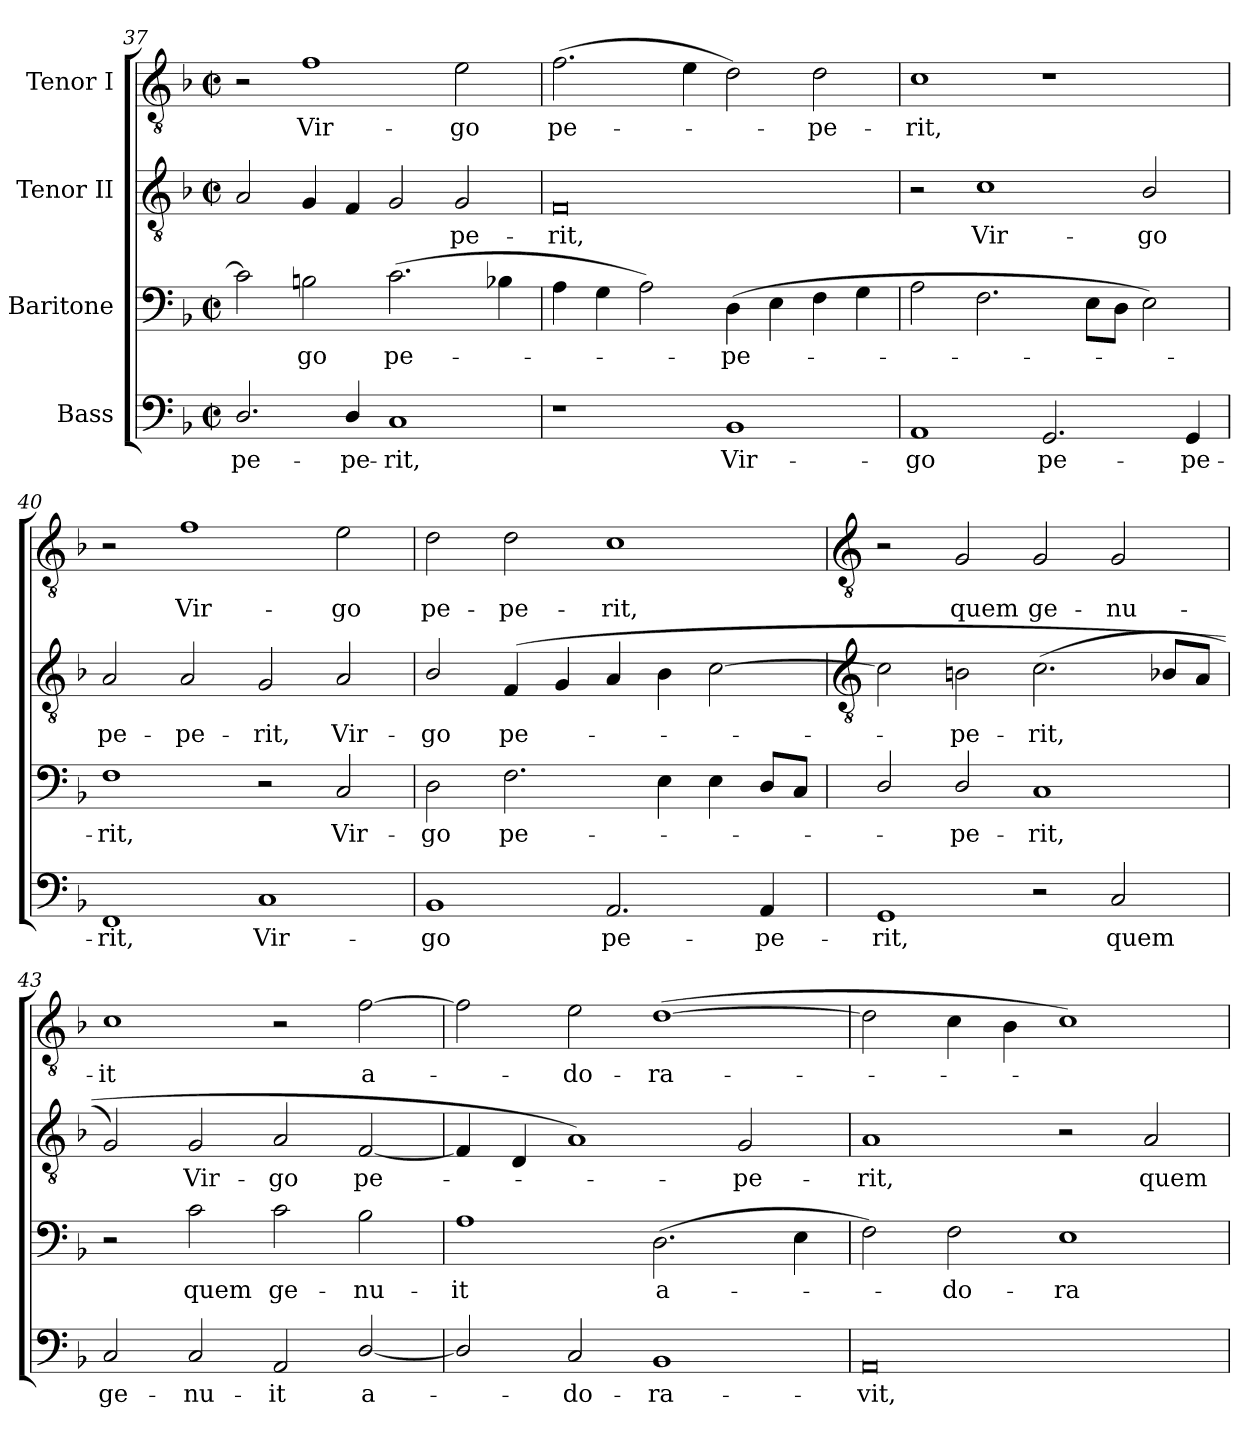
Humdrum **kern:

**kern	**text	**kern	**text	**kern	**text	**kern	**text
*part4	*part4	*part3	*part3	*part2	*part2	*part1	*part1
*staff4	*staff4	*staff3	*staff3	*staff2	*staff2	*staff1	*staff1
*I"Bass	*	*I"Baritone	*	*I"Tenor II	*	*I"Tenor I	*
*clefF4	*	*clefF4	*	*clefGv2	*	*clefGv2	*
*k[b-]	*	*k[b-]	*	*k[b-]	*	*k[b-]	*
*F:	*	*F:	*	*F:	*	*F:	*
*M4/2	*	*M4/2	*	*M4/2	*	*M4/2	*
*met(c|)	*	*met(c|)	*	*met(c|)	*	*met(c|)	*
=37	=37	=37	=37	=37	=37	=37	=37
!	!LO:LY:b	!	!	!	!	!	!
2.D/	pe-	2c]	.	2A	.	2r	.
!	!	!	!LO:LY:b	!	!	!	!LO:LY:b
.	.	2Bn	go	4G	.	1f	Vir-
!	!LO:LY:b	!	!	!	!	!	!
4D/	-pe-	.	.	4F	.	.	.
!	!LO:LY:b	!	!LO:LY:b	!	!	!	!
1C	-rit,	(>2.c	pe-	2G	.	.	.
!	!	!	!	!	!LO:LY:b	!	!LO:LY:b
.	.	.	.	2G	pe-	2e	-go
.	.	4B-X	.	.	.	.	.
=38	=38	=38	=38	=38	=38	=38	=38
!	!	!	!	!	!LO:LY:b	!	!LO:LY:b
1r	.	4A	.	0F	-rit,	(>2.f	pe-
.	.	4G	.	.	.	.	.
.	.	2A)	.	.	.	.	.
.	.	.	.	.	.	4e	.
!	!LO:LY:b	!	!LO:LY:b	!	!	!	!
1BB-	Vir-	(>4D	pe-	.	.	2d)	.
.	.	4E	.	.	.	.	.
!	!	!	!	!	!	!	!LO:LY:b
.	.	4F	.	.	.	2d	pe-
.	.	4G	.	.	.	.	.
=39	=39	=39	=39	=39	=39	=39	=39
!	!LO:LY:b	!	!	!	!	!	!LO:LY:b
1AA	-go	2A	.	2r	.	1c	-rit,
!	!	!	!	!	!LO:LY:b	!	!
.	.	2.F	.	1c	Vir-	.	.
!	!LO:LY:b	!	!	!	!	!	!
2.GG	pe-	.	.	.	.	1r	.
.	.	8EL	.	.	.	.	.
.	.	8DJ	.	.	.	.	.
!	!	!	!	!	!LO:LY:b	!	!
.	.	2E)	.	2B-/	-go	.	.
!	!LO:LY:b	!	!	!	!	!	!
4GG	-pe-	.	.	.	.	.	.
=40	=40	=40	=40	=40	=40	=40	=40
!	!LO:LY:b	!	!LO:LY:b	!	!LO:LY:b	!	!
1FF	-rit,	1F	rit,	2A	pe-	2r	.
!	!	!	!	!	!LO:LY:b	!	!LO:LY:b
.	.	.	.	2A	-pe-	1f	Vir-
!	!LO:LY:b	!	!	!	!LO:LY:b	!	!
1C	Vir-	2r	.	2G	-rit,	.	.
!	!	!	!LO:LY:b	!	!LO:LY:b	!	!LO:LY:b
.	.	2C	Vir-	2A	Vir-	2e	-go
=41	=41	=41	=41	=41	=41	=41	=41
!	!LO:LY:b	!	!LO:LY:b	!	!LO:LY:b	!	!LO:LY:b
1BB-	-go	2D	-go	2B-/	-go	2d	pe-
!	!	!	!LO:LY:b	!	!LO:LY:b	!	!LO:LY:b
.	.	2.F	pe-	(<4F	pe-	2d	-pe-
.	.	.	.	4G	.	.	.
!	!LO:LY:b	!	!	!	!	!	!LO:LY:b
2.AA	pe-	.	.	4A	.	1c	-rit,
.	.	4E	.	4B-	.	.	.
.	.	4E	.	[2c	.	.	.
!	!LO:LY:b	!	!	!	!	!	!
4AA	-pe-	8DL	.	.	.	.	.
.	.	8CJ	.	.	.	.	.
!!LO:LB:g=z
=42	=42	=42	=42	=42	=42	=42	=42
*	*	*	*	*clefGv2	*	*clefGv2	*
!	!LO:LY:b	!	!	!	!	!	!
1GG	-rit,	2D/	.	2c]	.	2r	.
!	!	!	!LO:LY:b	!	!LO:LY:b	!	!LO:LY:b
.	.	2D/	pe-	2Bn	pe-	2G	quem
!	!	!	!LO:LY:b	!	!LO:LY:b	!	!LO:LY:b
2r	.	1C	-rit,	(<2.c	-rit,	2G	ge-
!	!LO:LY:b	!	!	!	!	!	!LO:LY:b
2C	quem	.	.	.	.	2G	-nu-
.	.	.	.	8B-XL	.	.	.
.	.	.	.	8AJ	.	.	.
=43	=43	=43	=43	=43	=43	=43	=43
!	!LO:LY:b	!	!	!	!	!	!LO:LY:b
2C	ge-	2r	.	2G)	.	1c	-it
!	!LO:LY:b	!	!LO:LY:b	!	!LO:LY:b	!	!
2C	-nu-	2c	quem	2G	Vir-	.	.
!	!LO:LY:b	!	!LO:LY:b	!	!LO:LY:b	!	!
2AA	-it	2c	ge-	2A	-go	2r	.
!	!LO:LY:b	!	!LO:LY:b	!	!LO:LY:b	!	!LO:LY:b
[2D/	a-	2B-	-nu-	[2F	pe-	[2f	a-
=44	=44	=44	=44	=44	=44	=44	=44
!	!	!	!LO:LY:b	!	!	!	!
2D/]	.	1A	-it	4F]	.	2f]	.
.	.	.	.	4D	.	.	.
!	!LO:LY:b	!	!	!	!	!	!LO:LY:b
2C	do-	.	.	1A)	.	2e	do-
!	!LO:LY:b	!	!LO:LY:b	!	!	!	!LO:LY:b
1BB-	-ra-	(>2.D	a-	.	.	(>[1d	-ra-
!	!	!	!	!	!LO:LY:b	!	!
.	.	.	.	2G	pe-	.	.
.	.	4E	.	.	.	.	.
=45	=45	=45	=45	=45	=45	=45	=45
!	!LO:LY:b	!	!	!	!LO:LY:b	!	!
0AA	-vit,	2F)	.	1A	-rit,	2d]	.
!	!	!	!LO:LY:b	!	!	!	!
.	.	2F	do-	.	.	4c	.
.	.	.	.	.	.	4B-	.
!	!	!	!LO:LY:b	!	!	!	!
.	.	1E	-ra-	2r	.	1c)	.
!	!	!	!	!	!LO:LY:b	!	!
.	.	.	.	2A	quem	.	.
=	=	=	=	=	=	=	=
*-	*-	*-	*-	*-	*-	*-	*-
